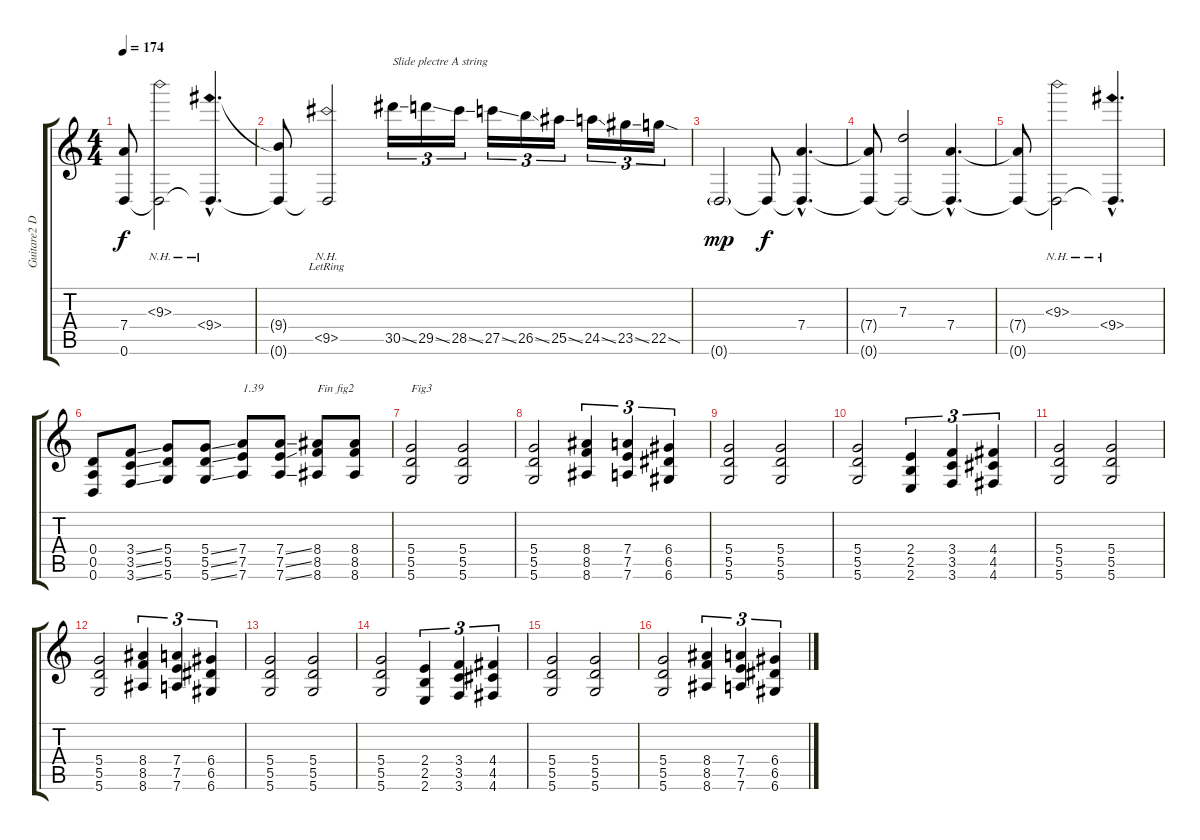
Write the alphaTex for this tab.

\track ("Guitare2 Dr-D" "Guitare2 D") {instrument overdrivenguitar}
\staff {score tabs}
\tuning (E4 B3 G3 D3 A2 D2) {hide}
\ts (4 4)
\tempo 174
\clef g2
\ks c
(7.4{t} 0.6{t}).8{dy f} (9.3{nh} 0.6{t}).2 (9.4{nh hac} 0.6{hac t}).4{d} |
(9.4{t} 0.6{t}).8 (9.5{nh lr} 0.6{t}).2 30.5{ss}.16{tu (3 2) txt "Slide plectre A string" instrument guitarfretnoise} 29.5{ss}.16{tu (3 2)} 28.5{ss}.16{tu (3 2)} 27.5{ss}.16{tu (3 2)} 26.5{ss}.16{tu (3 2)} 25.5{ss}.16{tu (3 2)} 24.5{ss}.16{tu (3 2)} 23.5{ss}.16{tu (3 2)} 22.5{sod}.16{tu (3 2)} |
0.6{g}.2{dy mp instrument overdrivenguitar} 0.6{t}.8{dy f} (7.4{hac} 0.6{hac t}).4{d} |
(7.4{t} 0.6{t}).8 (7.3 0.6{t}).2 (7.4{hac} 0.6{hac t}).4{d} |
(7.4{t} 0.6{t}).8 (9.3{nh} 0.6{t}).2 (9.4{nh hac} 0.6{hac t}).4{d} |
(0.4 0.5 0.6).8 (3.4{ss} 3.5{ss} 3.6{ss}).8 (5.4 5.5 5.6).8 (5.4{ss} 5.5{ss} 5.6{ss}).8 (7.4 7.5 7.6).8{txt "1.39"} (7.4{ss} 7.5{ss} 7.6{ss}).8 (8.4 8.5 8.6).8{txt "Fin fig2"} (8.4 8.5 8.6).8 |
(5.4 5.5 5.6).2{txt "Fig3"} (5.4 5.5 5.6).2 |
(5.4 5.5 5.6).2 (8.4 8.5 8.6).4{tu (3 2)} (7.4 7.5 7.6).4{tu (3 2)} (6.4 6.5 6.6).4{tu (3 2)} |
(5.4 5.5 5.6).2 (5.4 5.5 5.6).2 |
(5.4 5.5 5.6).2 (2.4 2.5 2.6).4{tu (3 2)} (3.4 3.5 3.6).4{tu (3 2)} (4.4 4.5 4.6).4{tu (3 2)} |
(5.4 5.5 5.6).2 (5.4 5.5 5.6).2 |
(5.4 5.5 5.6).2 (8.4 8.5 8.6).4{tu (3 2)} (7.4 7.5 7.6).4{tu (3 2)} (6.4 6.5 6.6).4{tu (3 2)} |
(5.4 5.5 5.6).2 (5.4 5.5 5.6).2 |
(5.4 5.5 5.6).2 (2.4 2.5 2.6).4{tu (3 2)} (3.4 3.5 3.6).4{tu (3 2)} (4.4 4.5 4.6).4{tu (3 2)} |
(5.4 5.5 5.6).2 (5.4 5.5 5.6).2 |
(5.4 5.5 5.6).2 (8.4 8.5 8.6).4{tu (3 2)} (7.4 7.5 7.6).4{tu (3 2)} (6.4 6.5 6.6).4{tu (3 2)}
